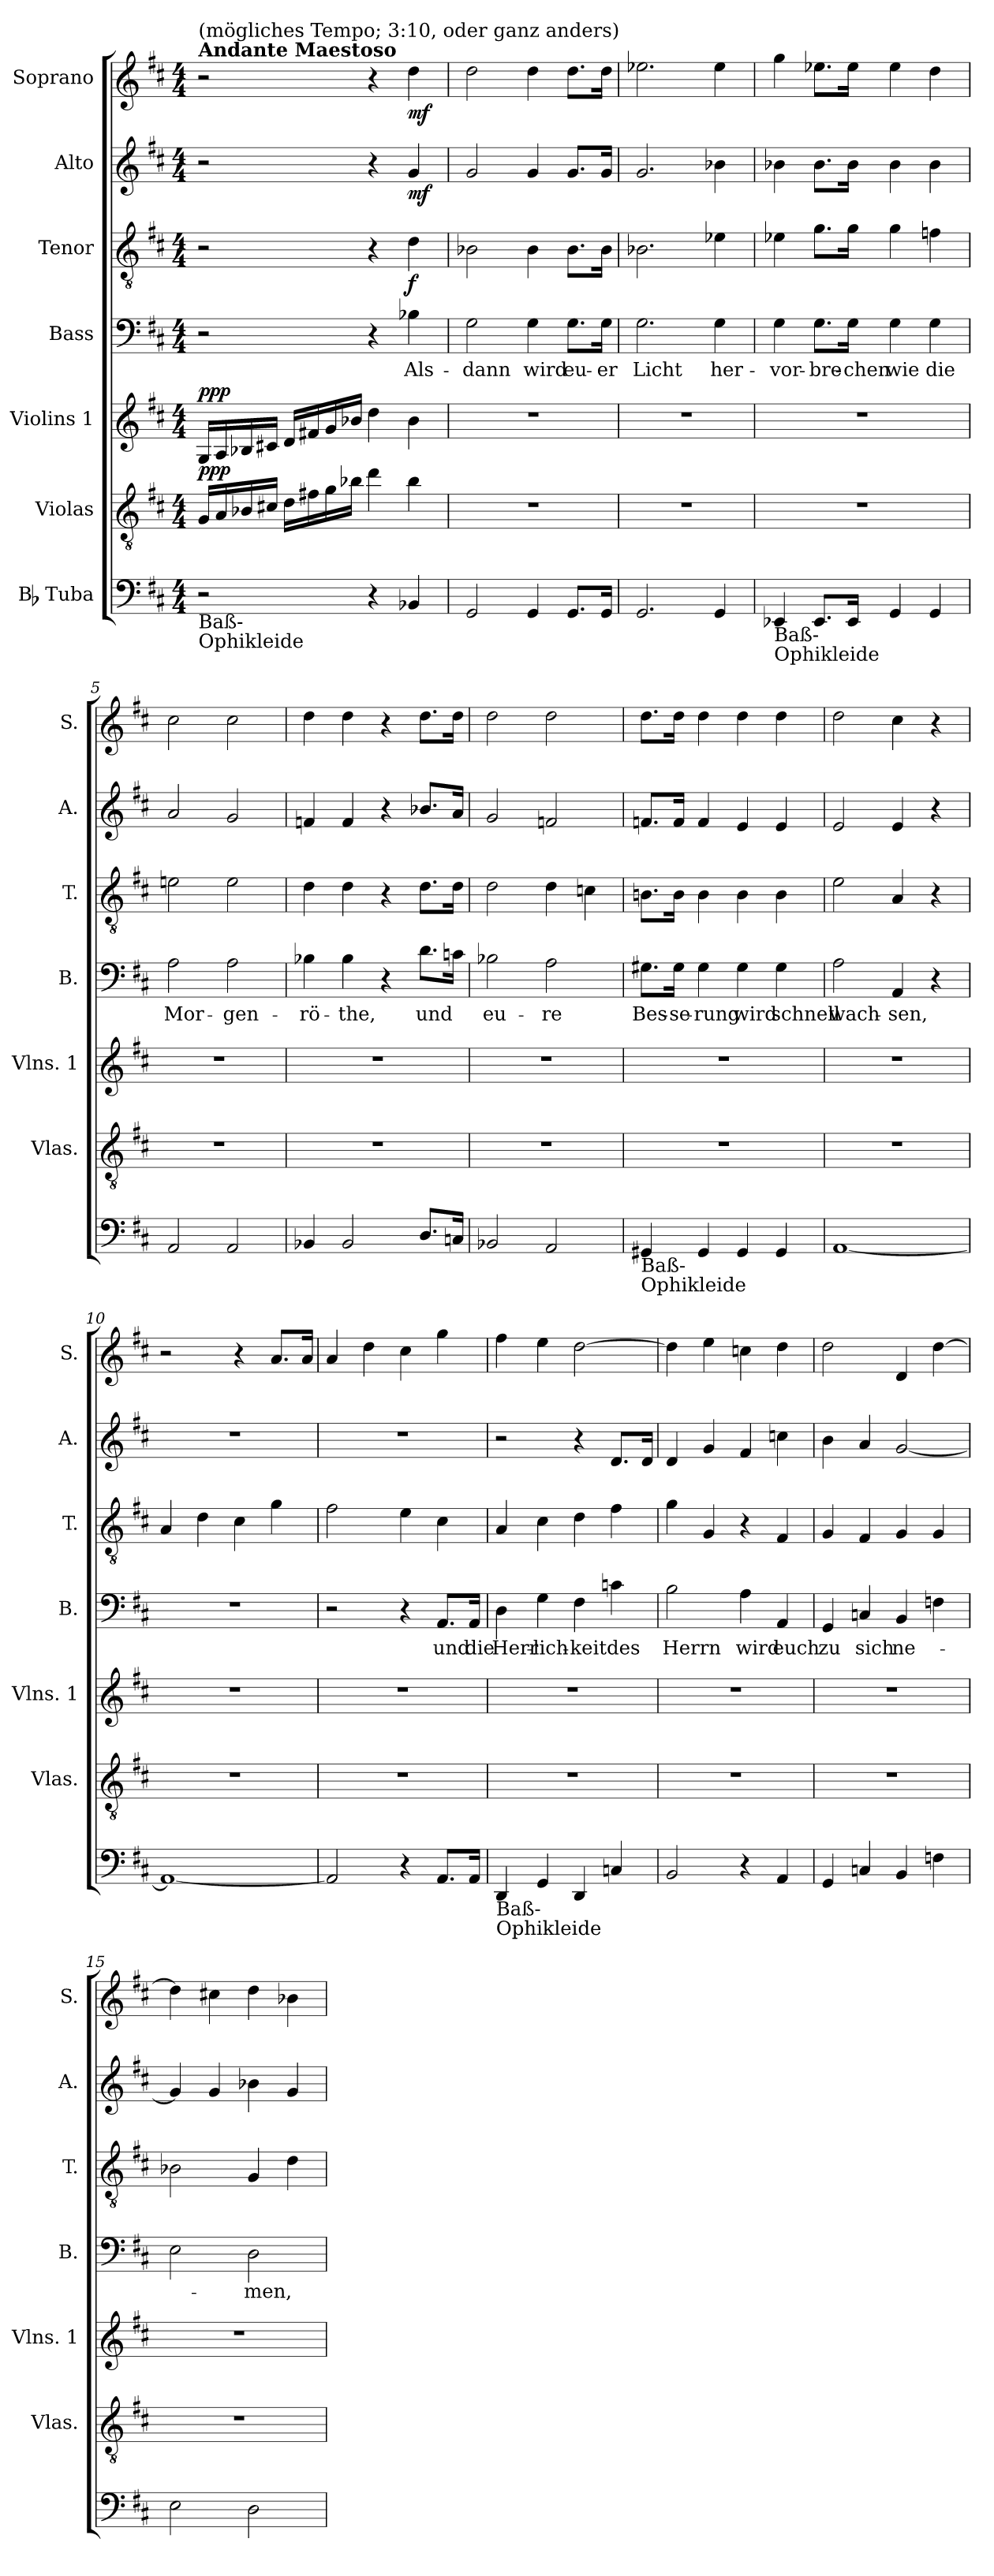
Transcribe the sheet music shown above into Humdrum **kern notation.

**kern	**kern	**dynam	**kern	**dynam	**kern	**text	**dynam	**kern	**dynam	**kern	**dynam	**kern	**dynam
*part7	*part6	*part6	*part5	*part5	*part4	*part4	*part4	*part3	*part3	*part2	*part2	*part1	*part1
*staff7	*staff6	*staff6	*staff5	*staff5	*staff4	*staff4	*staff4	*staff3	*staff3	*staff2	*staff2	*staff1	*staff1
*I"Bb Tuba	*I"Violas	*	*I"Violins 1	*	*I"Bass	*	*	*I"Tenor	*	*I"Alto	*	*I"Soprano	*
*	*I'Vlas.	*	*I'Vlns. 1	*	*I'B.	*	*	*I'T.	*	*I'A.	*	*I'S.	*
*clefF4	*clefGv2	*	*clefG2	*	*clefF4	*	*	*clefGv2	*	*clefG2	*	*clefG2	*
*k[f#c#]	*k[f#c#]	*	*k[f#c#]	*	*k[f#c#]	*	*	*k[f#c#]	*	*k[f#c#]	*	*k[f#c#]	*
*M4/4	*M4/4	*	*M4/4	*	*M4/4	*	*	*M4/4	*	*M4/4	*	*M4/4	*
*MM96	*MM96	*	*MM96	*	*MM96	*	*	*MM96	*	*MM96	*	*MM96	*
=1	=1	=1	=1	=1	=1	=1	=1	=1	=1	=1	=1	=1	=1
!	!	!	!	!	!	!	!	!	!	!	!	!LO:TX:a:B:t=Andante Maestoso	!
!	!	!	!	!	!	!	!	!	!	!	!	!LO:TX:a:t=(mögliches Tempo; 3&colon;10, oder ganz anders)	!
!LO:TX:b:t=Baß-	!	!	!	!	!	!	!	!	!	!	!	!	!
!LO:TX:b:t=Ophikleide	!	!	!	!	!	!	!	!	!	!	!	!	!
!	!	!LO:DY:a	!	!LO:DY:a	!	!	!	!	!	!	!	!	!
2r	16G/LL	ppp	16G/LL	ppp	2r	.	.	2r	.	2r	.	2r	.
.	16A/	.	16A/	.	.	.	.	.	.	.	.	.	.
.	16B-X/	.	16B-X/	.	.	.	.	.	.	.	.	.	.
.	16c#X/JJ	.	16c#X/JJ	.	.	.	.	.	.	.	.	.	.
.	16d\LL	.	16d/LL	.	.	.	.	.	.	.	.	.	.
.	16f#X\	.	16f#X/	.	.	.	.	.	.	.	.	.	.
.	16g\	.	16g/	.	.	.	.	.	.	.	.	.	.
.	16b-X\JJ	.	16b-X/JJ	.	.	.	.	.	.	.	.	.	.
4r	4dd\	.	4dd\	.	4r	.	.	4r	.	4r	.	4r	.
!	!	!	!	!	!	!	!LO:DY:b	!	!LO:DY:a	!	!	!	!
!	!	!	!	!	!	!	!	!	!LO:DY:n=1:b	!	!LO:DY:b	!	!LO:DY:b
4BB-X/	4b-\	.	4b-\	.	4B-X\	Als-	f	4d\	f mf	4g/	mf	4dd\	mf
=2	=2	=2	=2	=2	=2	=2	=2	=2	=2	=2	=2	=2	=2
2GG/	1r	.	1r	.	2G\	-dann	.	2B-X\	.	2g/	.	2dd\	.
4GG/	.	.	.	.	4G\	wird	.	4B-\	.	4g/	.	4dd\	.
8.GG/L	.	.	.	.	8.G\L	eu-	.	8.B-\L	.	8.g/L	.	8.dd\L	.
16GG/Jk	.	.	.	.	16G\Jk	-er	.	16B-\Jk	.	16g/Jk	.	16dd\Jk	.
=3	=3	=3	=3	=3	=3	=3	=3	=3	=3	=3	=3	=3	=3
2.GG/	1r	.	1r	.	2.G\	Licht	.	2.B-X\	.	2.g/	.	2.ee-X\	.
4GG/	.	.	.	.	4G\	her-	.	4e-X\	.	4b-X\	.	4ee-\	.
!!LO:LB:g=z
=4	=4	=4	=4	=4	=4	=4	=4	=4	=4	=4	=4	=4	=4
!LO:TX:b:t=Baß-	!	!	!	!	!	!	!	!	!	!	!	!	!
!LO:TX:b:t=Ophikleide	!	!	!	!	!	!	!	!	!	!	!	!	!
4EE-X/	1r	.	1r	.	4G\	-vor-	.	4e-X\	.	4b-X\	.	4gg\	.
8.EE-/L	.	.	.	.	8.G\L	-bre-	.	8.g\L	.	8.b-\L	.	8.ee-X\L	.
16EE-/Jk	.	.	.	.	16G\Jk	-chen	.	16g\Jk	.	16b-\Jk	.	16ee-\Jk	.
4GG/	.	.	.	.	4G\	wie	.	4g\	.	4b-\	.	4ee-\	.
4GG/	.	.	.	.	4G\	die	.	4fn\	.	4b-\	.	4dd\	.
=5	=5	=5	=5	=5	=5	=5	=5	=5	=5	=5	=5	=5	=5
2AA/	1r	.	1r	.	2A\	Mor-	.	2en\	.	2a/	.	2cc#\	.
2AA/	.	.	.	.	2A\	-gen-	.	2e\	.	2g/	.	2cc#\	.
=6	=6	=6	=6	=6	=6	=6	=6	=6	=6	=6	=6	=6	=6
4BB-X/	1r	.	1r	.	4B-X\	-rö-	.	4d\	.	4fn/	.	4dd\	.
2BB-/	.	.	.	.	4B-\	-the,	.	4d\	.	4f/	.	4dd\	.
.	.	.	.	.	4r	.	.	4r	.	4r	.	4r	.
8.D/L	.	.	.	.	8.d\L	-und	.	8.d\L	.	8.b-X/L	.	8.dd\L	.
16Cn/Jk	.	.	.	.	16cn\Jk	.	.	16d\Jk	.	16a/Jk	.	16dd\Jk	.
=7	=7	=7	=7	=7	=7	=7	=7	=7	=7	=7	=7	=7	=7
2BB-X/	1r	.	1r	.	2B-X\	eu-	.	2d\	.	2g/	.	2dd\	.
2AA/	.	.	.	.	2A\	-re	.	4d\	.	2fn/	.	2dd\	.
.	.	.	.	.	.	.	.	4cn\	.	.	.	.	.
!!LO:PB:g=z
=8	=8	=8	=8	=8	=8	=8	=8	=8	=8	=8	=8	=8	=8
!LO:TX:b:t=Baß-	!	!	!	!	!	!	!	!	!	!	!	!	!
!LO:TX:b:t=Ophikleide	!	!	!	!	!	!	!	!	!	!	!	!	!
4GG#X/	1r	.	1r	.	8.G#X\L	Bes-	.	8.Bn\L	.	8.fn/L	.	8.dd\L	.
.	.	.	.	.	16G#\Jk	-se-	.	16B\Jk	.	16f/Jk	.	16dd\Jk	.
4GG#/	.	.	.	.	4G#\	-rung	.	4B\	.	4f/	.	4dd\	.
4GG#/	.	.	.	.	4G#\	wird	.	4B\	.	4e/	.	4dd\	.
4GG#/	.	.	.	.	4G#\	schnell	.	4B\	.	4e/	.	4dd\	.
=9	=9	=9	=9	=9	=9	=9	=9	=9	=9	=9	=9	=9	=9
[1AA	1r	.	1r	.	2A\	wach-	.	2e\	.	2e/	.	2dd\	.
.	.	.	.	.	4AA/	-sen,	.	4A/	.	4e/	.	4cc#\	.
.	.	.	.	.	4r	.	.	4r	.	4r	.	4r	.
=10	=10	=10	=10	=10	=10	=10	=10	=10	=10	=10	=10	=10	=10
1AA_	1r	.	1r	.	1r	.	.	4A/	.	1r	.	2r	.
.	.	.	.	.	.	.	.	4d\	.	.	.	.	.
.	.	.	.	.	.	.	.	4c#\	.	.	.	4r	.
.	.	.	.	.	.	.	.	4g\	.	.	.	8.a/L	.
.	.	.	.	.	.	.	.	.	.	.	.	16a/Jk	.
=11	=11	=11	=11	=11	=11	=11	=11	=11	=11	=11	=11	=11	=11
2AA/]	1r	.	1r	.	2r	.	.	2f#\	.	1r	.	4a/	.
.	.	.	.	.	.	.	.	.	.	.	.	4dd\	.
4r	.	.	.	.	4r	.	.	4e\	.	.	.	4cc#\	.
8.AA/L	.	.	.	.	8.AA/L	und	.	4c#\	.	.	.	4gg\	.
16AA/Jk	.	.	.	.	16AA/Jk	die	.	.	.	.	.	.	.
!!LO:LB:g=z
=12	=12	=12	=12	=12	=12	=12	=12	=12	=12	=12	=12	=12	=12
!LO:TX:b:t=Baß-	!	!	!	!	!	!	!	!	!	!	!	!	!
!LO:TX:b:t=Ophikleide	!	!	!	!	!	!	!	!	!	!	!	!	!
4DD/	1r	.	1r	.	4D\	Herr-	.	4A/	.	2r	.	4ff#\	.
4GG/	.	.	.	.	4G\	-lich-	.	4c#\	.	.	.	4ee\	.
4DD/	.	.	.	.	4F#\	-keit	.	4d\	.	4r	.	[2dd\	.
4Cn/	.	.	.	.	4cn\	des	.	4f#\	.	8.d/L	.	.	.
.	.	.	.	.	.	.	.	.	.	16d/Jk	.	.	.
=13	=13	=13	=13	=13	=13	=13	=13	=13	=13	=13	=13	=13	=13
2BB/	1r	.	1r	.	2B\	Herrn	.	4g\	.	4d/	.	4dd\]	.
.	.	.	.	.	.	.	.	4G/	.	4g/	.	4ee\	.
4r	.	.	.	.	4A\	wird	.	4r	.	4f#/	.	4ccn\	.
4AA/	.	.	.	.	4AA/	euch	.	4F#/	.	4ccn\	.	4dd\	.
=14	=14	=14	=14	=14	=14	=14	=14	=14	=14	=14	=14	=14	=14
4GG/	1r	.	1r	.	4GG/	zu	.	4G/	.	4b\	.	2dd\	.
4Cn/	.	.	.	.	4Cn/	sich	.	4F#/	.	4a/	.	.	.
4BB/	.	.	.	.	4BB/	ne-	.	4G/	.	[2g/	.	4d/	.
4Fn\	.	.	.	.	4Fn\	.	.	4G/	.	.	.	[4dd\	.
=15	=15	=15	=15	=15	=15	=15	=15	=15	=15	=15	=15	=15	=15
2E\	1r	.	1r	.	2E\	.	.	2B-X\	.	4g/]	.	4dd\]	.
.	.	.	.	.	.	.	.	.	.	4g/	.	4cc#X\	.
2D\	.	.	.	.	2D\	-men,	.	4G/	.	4b-X\	.	4dd\	.
.	.	.	.	.	.	.	.	4d\	.	4g/	.	4b-X\	.
=	=	=	=	=	=	=	=	=	=	=	=	=	=
*-	*-	*-	*-	*-	*-	*-	*-	*-	*-	*-	*-	*-	*-
